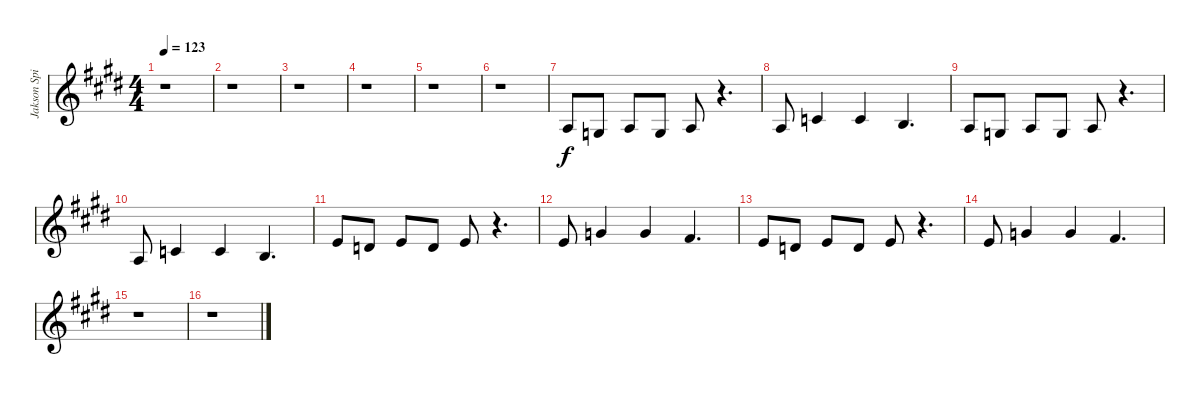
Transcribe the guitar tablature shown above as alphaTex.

\track ("Jakson Spires Vocals" "Jakson Spi") {instrument reedorgan}
\staff {score}
\tuning (E4 B3 G3 D3 A2 E2) {hide}
\ts (4 4)
\tempo 123
\clef g2
\ks e
r.1{dy f} |
r.1 |
r.1 |
r.1 |
r.1 |
r.1 |
7.4.8 5.4.8 7.4.8 5.4.8 7.4.8 r.4{d} |
7.4.8 5.3.4 5.3.4 4.3.4{d} |
7.4.8 5.4.8 7.4.8 5.4.8 7.4.8 r.4{d} |
7.4.8 5.3.4 5.3.4 4.3.4{d} |
9.3.8 7.3.8 9.3.8 7.3.8 9.3.8 r.4{d} |
9.3.8 8.2.4 8.2.4 7.2.4{d} |
9.3.8 7.3.8 9.3.8 7.3.8 9.3.8 r.4{d} |
9.3.8 8.2.4 8.2.4 7.2.4{d} |
r.1 |
r.1
